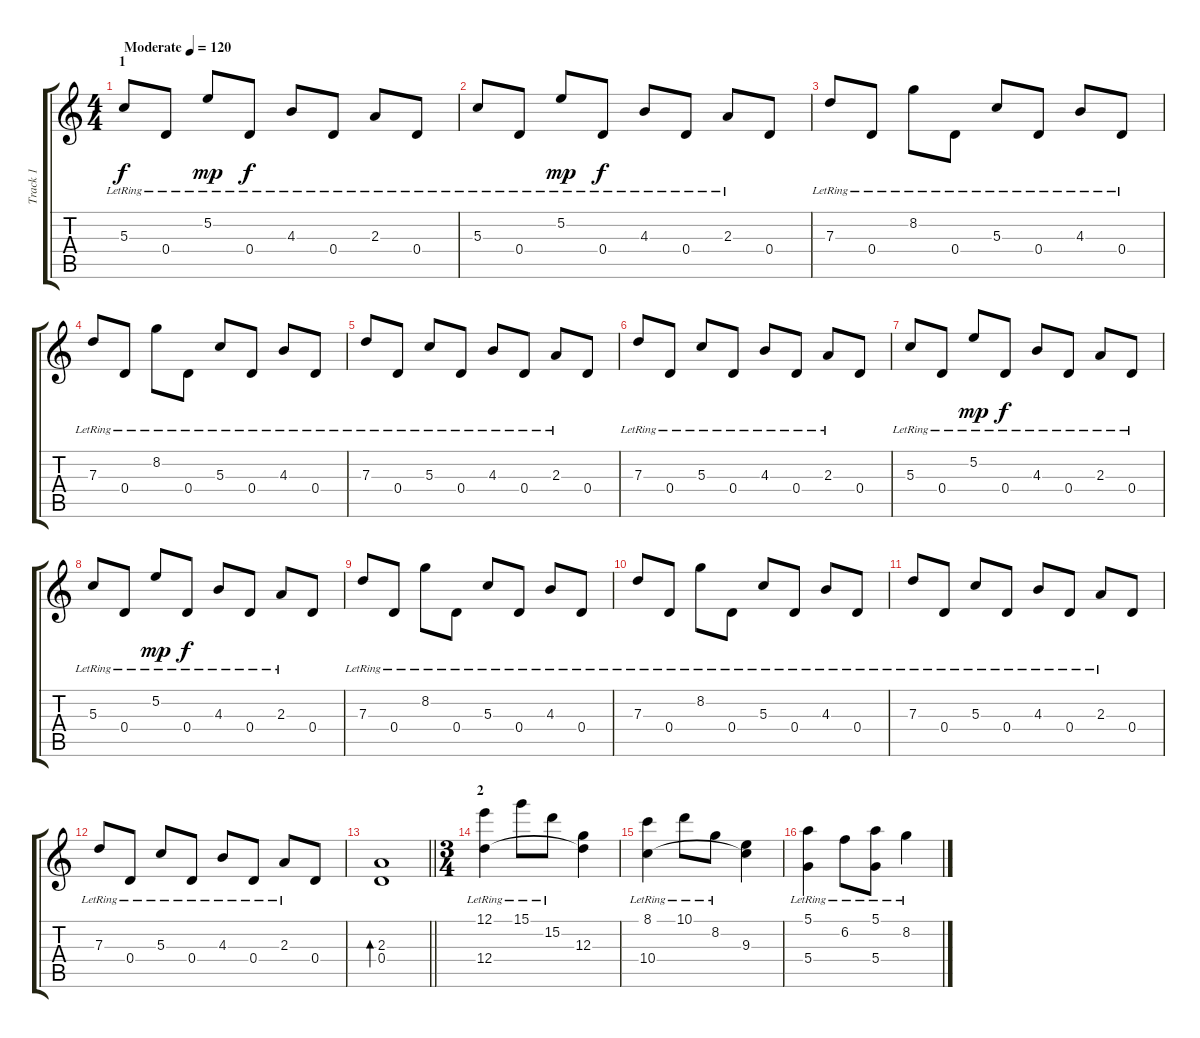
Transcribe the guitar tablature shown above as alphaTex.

\track ("Track 1" "Track 1") {instrument acousticguitarsteel}
\staff {score tabs}
\tuning (E4 B3 G3 D3 A2 E2) {hide}
\ts (4 4)
\section ("" "1")
\tempo (120 "Moderate")
\clef g2
\ks c
5.3{lr}.8{dy f instrument acousticguitarsteel} 0.4{lr}.8 5.2{lr}.8{dy mp} 0.4{lr}.8{dy f} 4.3{lr}.8 0.4{lr}.8 2.3{lr}.8 0.4{lr}.8 |
5.3{lr}.8 0.4{lr}.8 5.2{lr}.8{dy mp} 0.4{lr}.8{dy f} 4.3{lr}.8 0.4{lr}.8 2.3{lr}.8 0.4.8 |
7.3{lr}.8 0.4{lr}.8 8.2{lr}.8 0.4{lr}.8 5.3{lr}.8 0.4{lr}.8 4.3{lr}.8 0.4{lr}.8 |
7.3{lr}.8 0.4{lr}.8 8.2{lr}.8 0.4{lr}.8 5.3{lr}.8 0.4{lr}.8 4.3{lr}.8 0.4{lr}.8 |
7.3{lr}.8 0.4{lr}.8 5.3{lr}.8 0.4{lr}.8 4.3{lr}.8 0.4{lr}.8 2.3{lr}.8 0.4.8 |
7.3{lr}.8 0.4{lr}.8 5.3{lr}.8 0.4{lr}.8 4.3{lr}.8 0.4{lr}.8 2.3{lr}.8 0.4.8 |
5.3{lr}.8 0.4{lr}.8 5.2{lr}.8{dy mp} 0.4{lr}.8{dy f} 4.3{lr}.8 0.4{lr}.8 2.3{lr}.8 0.4{lr}.8 |
5.3{lr}.8 0.4{lr}.8 5.2{lr}.8{dy mp} 0.4{lr}.8{dy f} 4.3{lr}.8 0.4{lr}.8 2.3{lr}.8 0.4.8 |
7.3{lr}.8 0.4{lr}.8 8.2{lr}.8 0.4{lr}.8 5.3{lr}.8 0.4{lr}.8 4.3{lr}.8 0.4{lr}.8 |
7.3{lr}.8 0.4{lr}.8 8.2{lr}.8 0.4{lr}.8 5.3{lr}.8 0.4{lr}.8 4.3{lr}.8 0.4{lr}.8 |
7.3{lr}.8 0.4{lr}.8 5.3{lr}.8 0.4{lr}.8 4.3{lr}.8 0.4{lr}.8 2.3{lr}.8 0.4.8 |
7.3{lr}.8 0.4{lr}.8 5.3{lr}.8 0.4{lr}.8 4.3{lr}.8 0.4{lr}.8 2.3{lr}.8 0.4.8 |
\barLineRight lightlight
(2.3 0.4).1{bd 480} |
\ts (3 4)
\section ("" "2")
(12.1{lr} 12.4{lr}).4 15.1{lr}.8 15.2{lr}.8 (12.3 12.4{t}).4 |
(8.1{lr} 10.4{lr}).4 10.1{lr}.8 8.2{lr}.8 (9.3 10.4{t}).4 |
(5.1{lr} 5.4{lr}).4 6.2{lr}.8 (5.1{lr} 5.4{lr}).8 8.2{lr}.4
